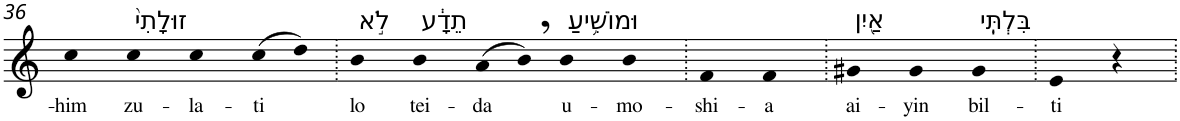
**kern	**text
*part1	*part1
*staff1	*staff1
*I"Piano	*
*I'Pno	*
!!LO:PB:g=z
*clefG2	*
*k[]	*
=36	=36
!	!LO:LY:b
4cc	-him
!LO:TX:a:t=זוּלָתִי֙	!
!	!LO:LY:b
4cc	zu-
!	!LO:LY:b
4cc	-la-
!	!LO:LY:b
(>8cc	-ti
8dd)	.
=37.	=37.
!LO:TX:a:t=לֹ֣א	!
!	!LO:LY:b
4b	lo
!LO:TX:a:t=תֵדָ֔ע	!
!	!LO:LY:b
4b	tei-
!	!LO:LY:b
(>8a	-da
8b,)	.
!LO:TX:a:t=וּמוֹשִׁ֥יעַ	!
!	!LO:LY:b
4b	u-
!	!LO:LY:b
4b	-mo-
=38.	=38.
!	!LO:LY:b
4f	-shi-
!	!LO:LY:b
4f	-a
=39.	=39.
!LO:TX:a:t=אַ֖יִן	!
!	!LO:LY:b
4g#X	ai-
!	!LO:LY:b
4g#	-yin
!LO:TX:a:t=בִּלְתִּֽי	!
!	!LO:LY:b
4g#	bil-
=40.	=40.
!	!LO:LY:b
4e	-ti
4r	.
=.	=.
*-	*-
